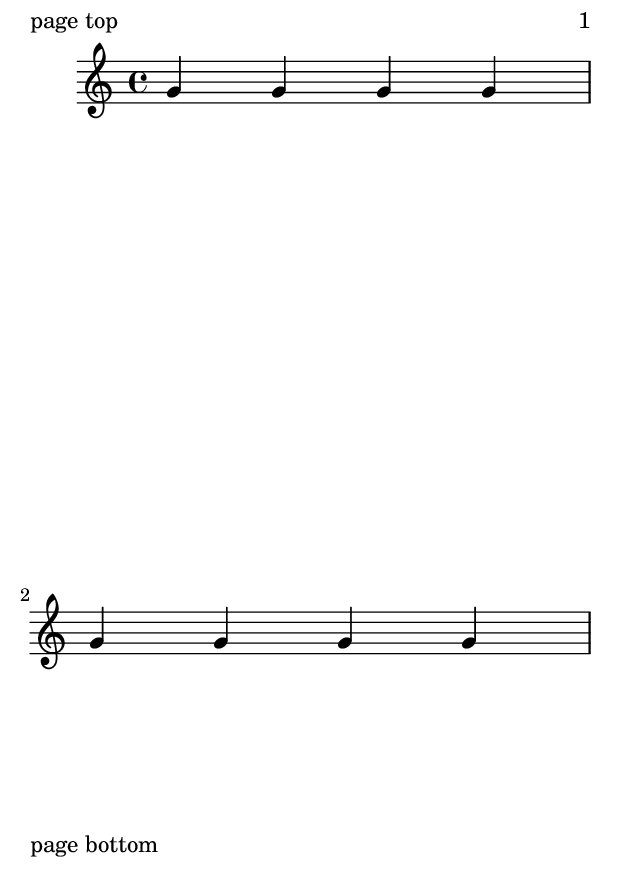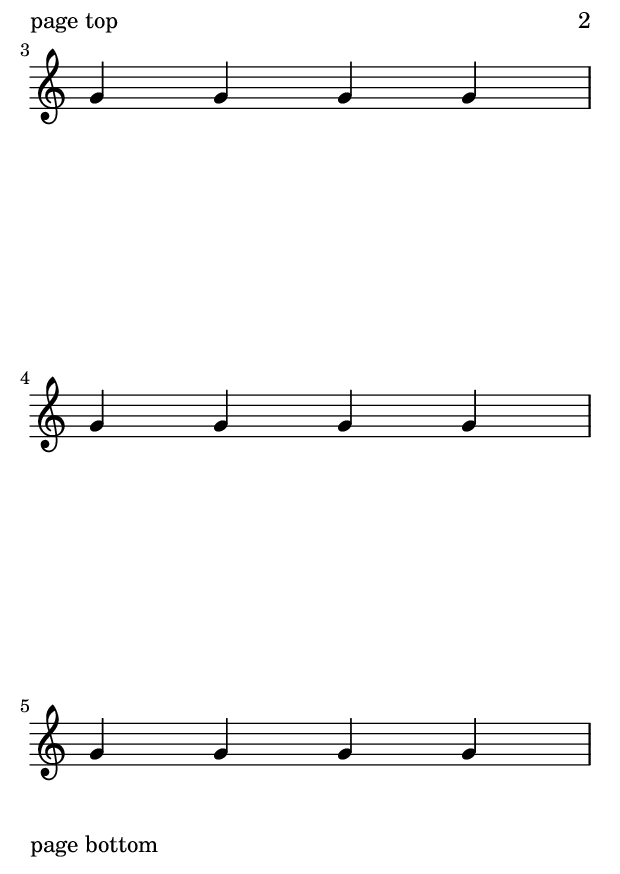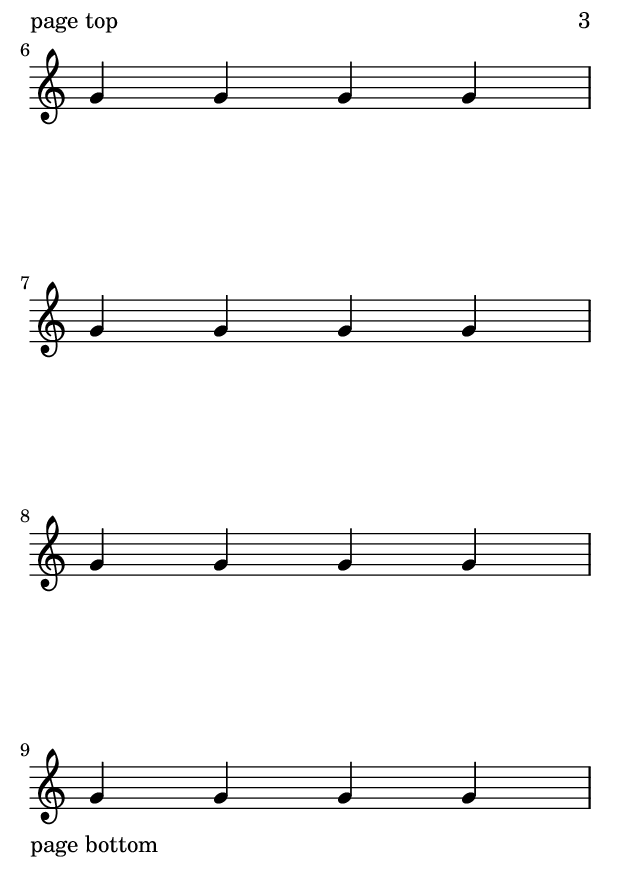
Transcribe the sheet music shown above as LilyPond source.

\version "2.16.0"
#(set-default-paper-size "a6")

\header {
  texidoc = "The space between systems can be limited when there is too
much space left on the page by setting @code{page-limit-inter-system-space}."
}

\book {
  \paper {
    page-limit-inter-system-space = ##t
    page-limit-inter-system-space-factor = 1.4

    ragged-last-bottom = ##f

    oddFooterMarkup = \markup "page bottom"
    evenFooterMarkup = \markup "page bottom"
    oddHeaderMarkup = \markup \fill-line {
      "page top" \fromproperty #'page:page-number-string }
    evenHeaderMarkup = \markup \fill-line {
      "page top" \fromproperty #'page:page-number-string }
  }
  \new Staff << \repeat unfold 9 { g'4 g' g' g' \break }
                { s1*2 \pageBreak
                  s1*3 \pageBreak } >>
}
